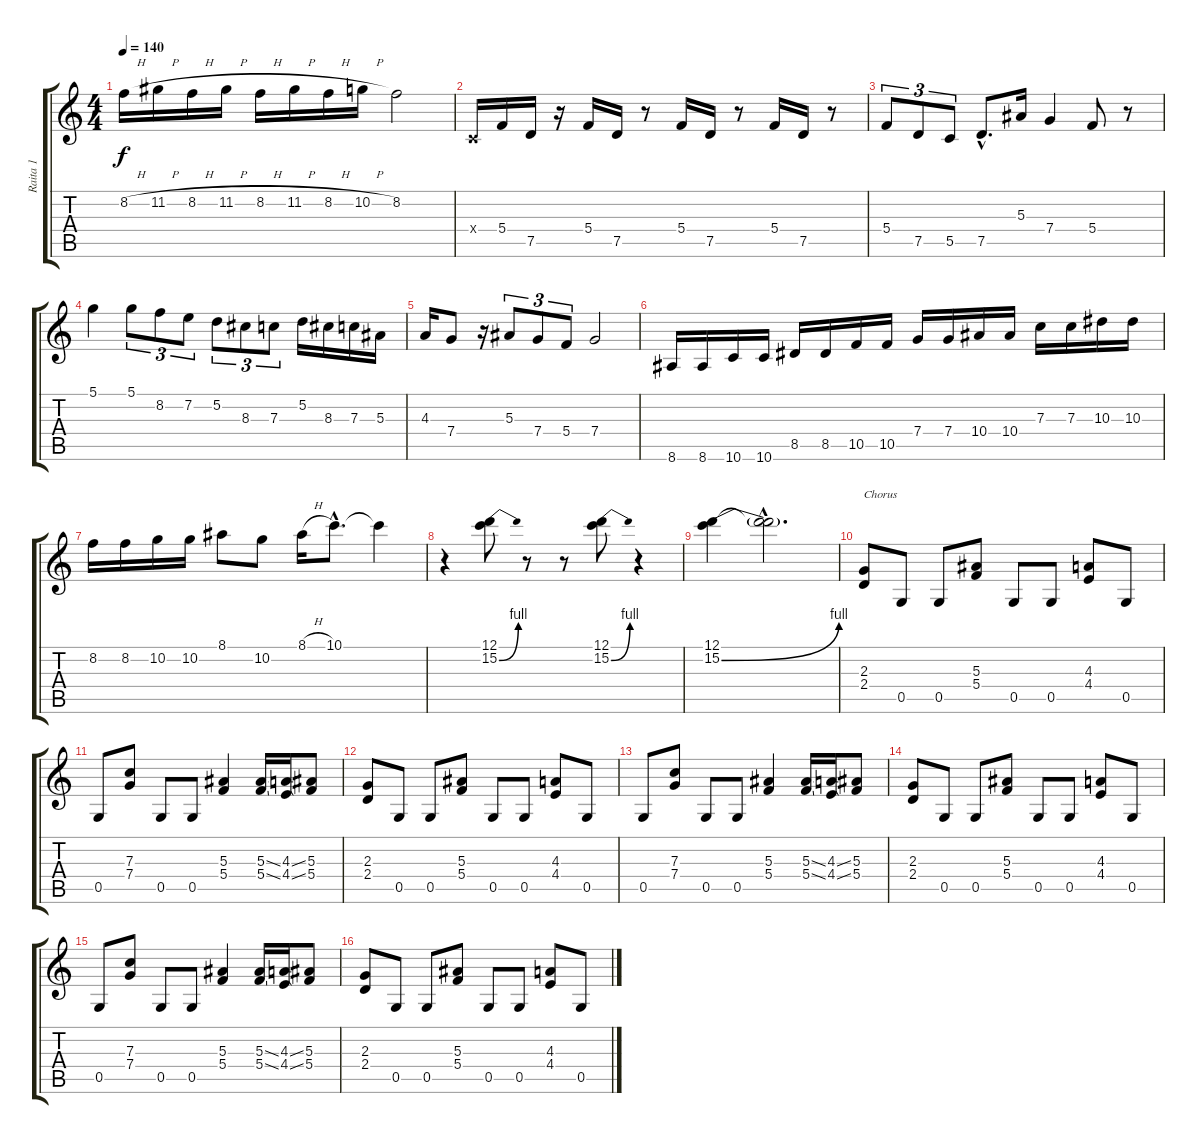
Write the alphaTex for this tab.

\track ("Raita 1" "Raita 1") {instrument distortionguitar}
\staff {score tabs}
\tuning (D4 A3 F3 C3 G2 D2) {hide}
\ts (4 4)
\tempo 140
\clef g2
\ks c
8.2{h}.16{dy f} 11.2{h}.16 8.2{h}.16 11.2{h}.16 8.2{h}.16 11.2{h}.16 8.2{h}.16 10.2{h}.16 8.2.2 |
0.4{x}.16 5.4.16 7.5.16 r.16 5.4.16 7.5.16 r.8 5.4.16 7.5.16 r.8 5.4.16 7.5.16 r.8 |
5.4.8{tu (3 2)} 7.5.8{tu (3 2)} 5.5.8{tu (3 2)} 7.5{hac}.8{d} 5.3.16 7.4.4 5.4.8 r.8 |
5.1.4 5.1.8{tu (3 2)} 8.2.8{tu (3 2)} 7.2.8{tu (3 2)} 5.2.8{tu (3 2)} 8.3.8{tu (3 2)} 7.3.8{tu (3 2)} 5.2.16 8.3.16 7.3.16 5.3.16 |
4.3.16 7.4.8 r.16 5.3.8{tu (3 2)} 7.4.8{tu (3 2)} 5.4.8{tu (3 2)} 7.4.2 |
8.6.16 8.6.16 10.6.16 10.6.16 8.5.16 8.5.16 10.5.16 10.5.16 7.4.16 7.4.16 10.4.16 10.4.16 7.3.16 7.3.16 10.3.16 10.3.16 |
8.2.16 8.2.16 10.2.16 10.2.16 8.1.8 10.2.8 8.1{h}.16 10.1{hac}.8{d} 10.1{t}.4 |
r.4 (12.1 15.2{be (bend 0 0 60 4)}).8 r.8 r.8 (12.1 15.2{be (bend 0 0 60 4)}).8 r.4 |
(12.1 15.2{be (bend 0 0 60 4)}).4 (12.1{hac t} 15.2{hac t}).2{d} |
(2.3 2.4).8{txt "Chorus"} 0.5.8 0.5.8 (5.3 5.4).8 0.5.8 0.5.8 (4.3 4.4).8 0.5.8 |
0.5.8 (7.3 7.4).8 0.5.8 0.5.8 (5.3 5.4).4 (5.3{ss} 5.4{ss}).16 (4.3{ss} 4.4{ss}).16 (5.3 5.4).8 |
(2.3 2.4).8 0.5.8 0.5.8 (5.3 5.4).8 0.5.8 0.5.8 (4.3 4.4).8 0.5.8 |
0.5.8 (7.3 7.4).8 0.5.8 0.5.8 (5.3 5.4).4 (5.3{ss} 5.4{ss}).16 (4.3{ss} 4.4{ss}).16 (5.3 5.4).8 |
(2.3 2.4).8 0.5.8 0.5.8 (5.3 5.4).8 0.5.8 0.5.8 (4.3 4.4).8 0.5.8 |
0.5.8 (7.3 7.4).8 0.5.8 0.5.8 (5.3 5.4).4 (5.3{ss} 5.4{ss}).16 (4.3{ss} 4.4{ss}).16 (5.3 5.4).8 |
(2.3 2.4).8 0.5.8 0.5.8 (5.3 5.4).8 0.5.8 0.5.8 (4.3 4.4).8 0.5.8
